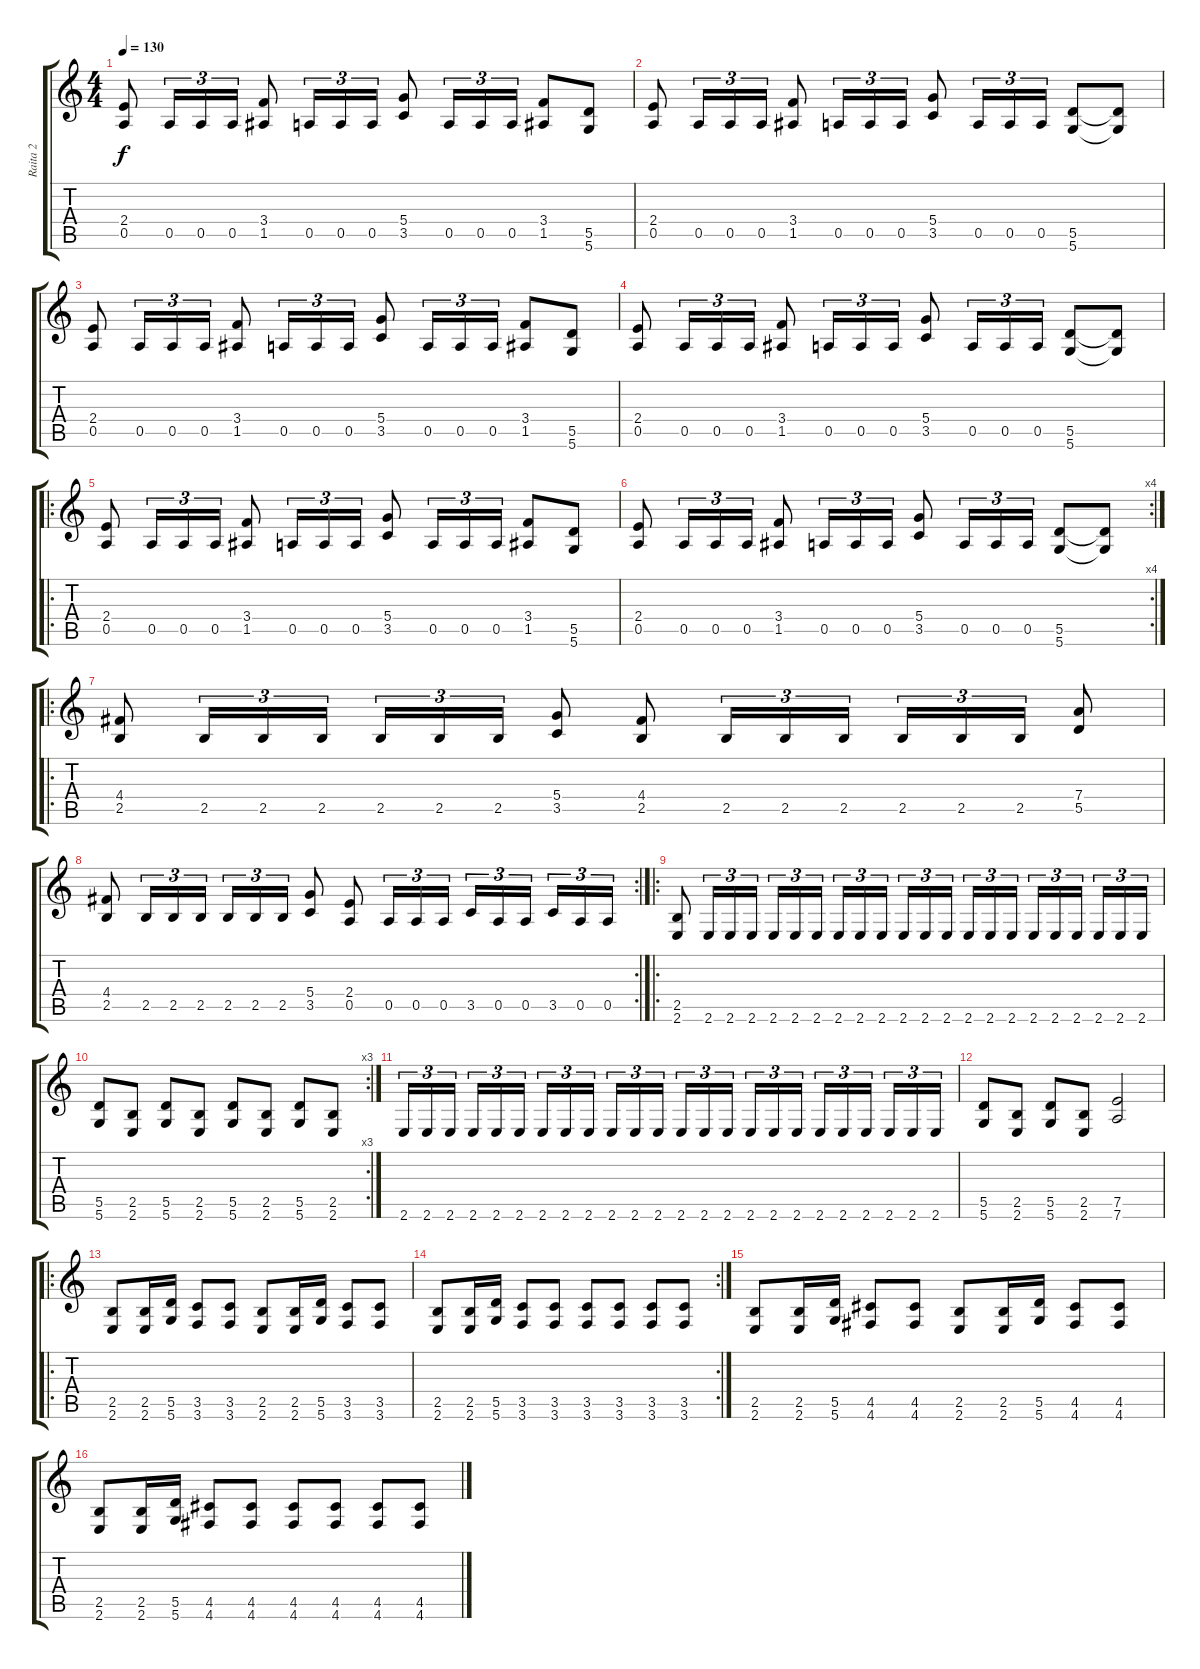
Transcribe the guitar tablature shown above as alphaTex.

\track ("Raita 2" "Raita 2") {instrument overdrivenguitar}
\staff {score tabs}
\tuning (E4 B3 G3 D3 A2 D2) {hide}
\ts (4 4)
\tempo 130
\clef g2
\ks c
(2.4 0.5).8{dy f} 0.5.16{tu (3 2)} 0.5.16{tu (3 2)} 0.5.16{tu (3 2)} (3.4 1.5).8 0.5.16{tu (3 2)} 0.5.16{tu (3 2)} 0.5.16{tu (3 2)} (5.4 3.5).8 0.5.16{tu (3 2)} 0.5.16{tu (3 2)} 0.5.16{tu (3 2)} (3.4 1.5).8 (5.5 5.6).8 |
(2.4 0.5).8 0.5.16{tu (3 2)} 0.5.16{tu (3 2)} 0.5.16{tu (3 2)} (3.4 1.5).8 0.5.16{tu (3 2)} 0.5.16{tu (3 2)} 0.5.16{tu (3 2)} (5.4 3.5).8 0.5.16{tu (3 2)} 0.5.16{tu (3 2)} 0.5.16{tu (3 2)} (5.5 5.6).8 (5.5{t} 5.6{t}).8 |
(2.4 0.5).8 0.5.16{tu (3 2)} 0.5.16{tu (3 2)} 0.5.16{tu (3 2)} (3.4 1.5).8 0.5.16{tu (3 2)} 0.5.16{tu (3 2)} 0.5.16{tu (3 2)} (5.4 3.5).8 0.5.16{tu (3 2)} 0.5.16{tu (3 2)} 0.5.16{tu (3 2)} (3.4 1.5).8 (5.5 5.6).8 |
(2.4 0.5).8 0.5.16{tu (3 2)} 0.5.16{tu (3 2)} 0.5.16{tu (3 2)} (3.4 1.5).8 0.5.16{tu (3 2)} 0.5.16{tu (3 2)} 0.5.16{tu (3 2)} (5.4 3.5).8 0.5.16{tu (3 2)} 0.5.16{tu (3 2)} 0.5.16{tu (3 2)} (5.5 5.6).8 (5.5{t} 5.6{t}).8 |
\ro
(2.4 0.5).8 0.5.16{tu (3 2)} 0.5.16{tu (3 2)} 0.5.16{tu (3 2)} (3.4 1.5).8 0.5.16{tu (3 2)} 0.5.16{tu (3 2)} 0.5.16{tu (3 2)} (5.4 3.5).8 0.5.16{tu (3 2)} 0.5.16{tu (3 2)} 0.5.16{tu (3 2)} (3.4 1.5).8 (5.5 5.6).8 |
\rc 4
(2.4 0.5).8 0.5.16{tu (3 2)} 0.5.16{tu (3 2)} 0.5.16{tu (3 2)} (3.4 1.5).8 0.5.16{tu (3 2)} 0.5.16{tu (3 2)} 0.5.16{tu (3 2)} (5.4 3.5).8 0.5.16{tu (3 2)} 0.5.16{tu (3 2)} 0.5.16{tu (3 2)} (5.5 5.6).8 (5.5{t} 5.6{t}).8 |
\ro
(4.4 2.5).8 2.5.16{tu (3 2)} 2.5.16{tu (3 2)} 2.5.16{tu (3 2)} 2.5.16{tu (3 2)} 2.5.16{tu (3 2)} 2.5.16{tu (3 2)} (5.4 3.5).8 (4.4 2.5).8 2.5.16{tu (3 2)} 2.5.16{tu (3 2)} 2.5.16{tu (3 2)} 2.5.16{tu (3 2)} 2.5.16{tu (3 2)} 2.5.16{tu (3 2)} (7.4 5.5).8 |
\rc 2
(4.4 2.5).8 2.5.16{tu (3 2)} 2.5.16{tu (3 2)} 2.5.16{tu (3 2)} 2.5.16{tu (3 2)} 2.5.16{tu (3 2)} 2.5.16{tu (3 2)} (5.4 3.5).8 (2.4 0.5).8 0.5.16{tu (3 2)} 0.5.16{tu (3 2)} 0.5.16{tu (3 2)} 3.5.16{tu (3 2)} 0.5.16{tu (3 2)} 0.5.16{tu (3 2)} 3.5.16{tu (3 2)} 0.5.16{tu (3 2)} 0.5.16{tu (3 2)} |
\ro
(2.5 2.6).8 2.6.16{tu (3 2)} 2.6.16{tu (3 2)} 2.6.16{tu (3 2)} 2.6.16{tu (3 2)} 2.6.16{tu (3 2)} 2.6.16{tu (3 2)} 2.6.16{tu (3 2)} 2.6.16{tu (3 2)} 2.6.16{tu (3 2)} 2.6.16{tu (3 2)} 2.6.16{tu (3 2)} 2.6.16{tu (3 2)} 2.6.16{tu (3 2)} 2.6.16{tu (3 2)} 2.6.16{tu (3 2)} 2.6.16{tu (3 2)} 2.6.16{tu (3 2)} 2.6.16{tu (3 2)} 2.6.16{tu (3 2)} 2.6.16{tu (3 2)} 2.6.16{tu (3 2)} |
\rc 3
(5.5 5.6).8 (2.5 2.6).8 (5.5 5.6).8 (2.5 2.6).8 (5.5 5.6).8 (2.5 2.6).8 (5.5 5.6).8 (2.5 2.6).8 |
2.6.16{tu (3 2)} 2.6.16{tu (3 2)} 2.6.16{tu (3 2)} 2.6.16{tu (3 2)} 2.6.16{tu (3 2)} 2.6.16{tu (3 2)} 2.6.16{tu (3 2)} 2.6.16{tu (3 2)} 2.6.16{tu (3 2)} 2.6.16{tu (3 2)} 2.6.16{tu (3 2)} 2.6.16{tu (3 2)} 2.6.16{tu (3 2)} 2.6.16{tu (3 2)} 2.6.16{tu (3 2)} 2.6.16{tu (3 2)} 2.6.16{tu (3 2)} 2.6.16{tu (3 2)} 2.6.16{tu (3 2)} 2.6.16{tu (3 2)} 2.6.16{tu (3 2)} 2.6.16{tu (3 2)} 2.6.16{tu (3 2)} 2.6.16{tu (3 2)} |
(5.5 5.6).8 (2.5 2.6).8 (5.5 5.6).8 (2.5 2.6).8 (7.5 7.6).2 |
\ro
(2.5 2.6).8 (2.5 2.6).16 (5.5 5.6).16 (3.5 3.6).8 (3.5 3.6).8 (2.5 2.6).8 (2.5 2.6).16 (5.5 5.6).16 (3.5 3.6).8 (3.5 3.6).8 |
\rc 2
(2.5 2.6).8 (2.5 2.6).16 (5.5 5.6).16 (3.5 3.6).8 (3.5 3.6).8 (3.5 3.6).8 (3.5 3.6).8 (3.5 3.6).8 (3.5 3.6).8 |
(2.5 2.6).8 (2.5 2.6).16 (5.5 5.6).16 (4.5 4.6).8 (4.5 4.6).8 (2.5 2.6).8 (2.5 2.6).16 (5.5 5.6).16 (4.5 4.6).8 (4.5 4.6).8 |
(2.5 2.6).8 (2.5 2.6).16 (5.5 5.6).16 (4.5 4.6).8 (4.5 4.6).8 (4.5 4.6).8 (4.5 4.6).8 (4.5 4.6).8 (4.5 4.6).8
